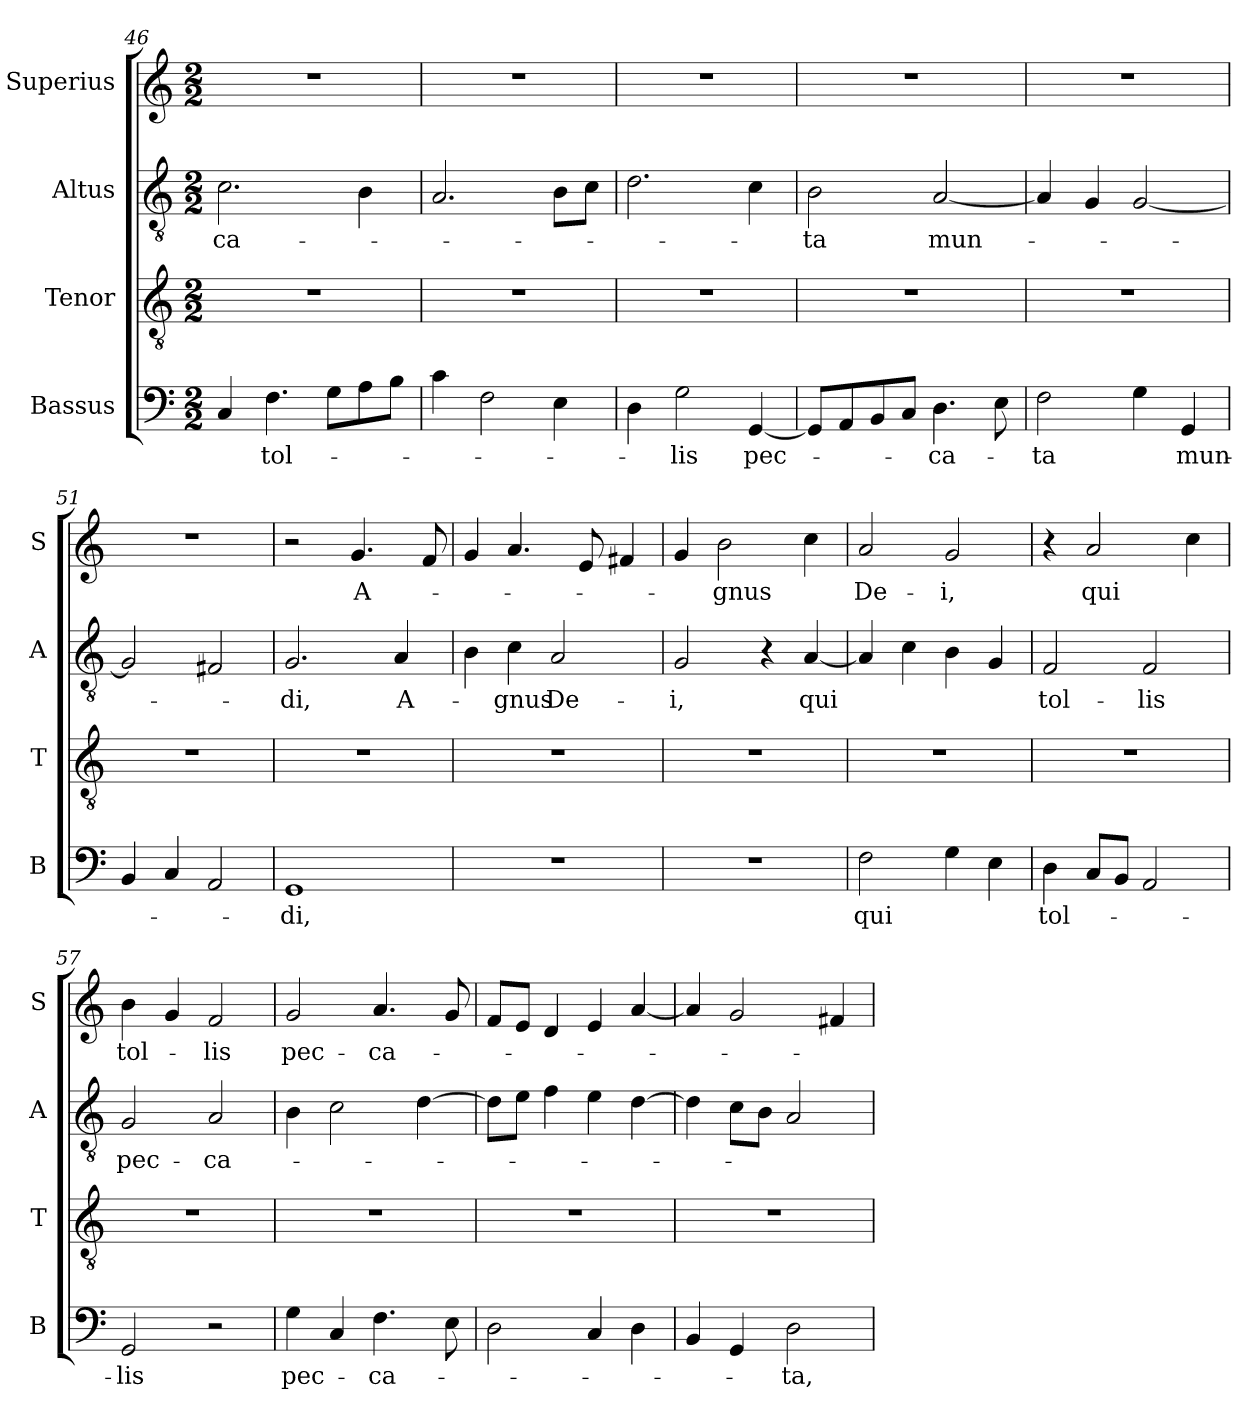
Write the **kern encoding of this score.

**kern	**text	**kern	**kern	**text	**kern	**text
*part4	*part4	*part3	*part2	*part2	*part1	*part1
*staff4	*staff4	*staff3	*staff2	*staff2	*staff1	*staff1
*I"Bassus	*	*I"Tenor	*I"Altus	*	*I"Superius	*
*I'B	*	*I'T	*I'A	*	*I'S	*
*clefF4	*	*clefGv2	*clefGv2	*	*clefG2	*
*k[]	*	*k[]	*k[]	*	*k[]	*
*M2/2	*	*M2/2	*M2/2	*	*M2/2	*
=46	=46	=46	=46	=46	=46	=46
4C	.	1r	2.c	-ca-	1r	.
4.F	tol-	.	.	.	.	.
8GL	.	.	.	.	.	.
8A	.	.	4B	.	.	.
8BJ	.	.	.	.	.	.
=47	=47	=47	=47	=47	=47	=47
4c	.	1r	2.A	.	1r	.
2F	.	.	.	.	.	.
4E	.	.	8BL	.	.	.
.	.	.	8cJ	.	.	.
=48	=48	=48	=48	=48	=48	=48
4D	.	1r	2.d	.	1r	.
2G	-lis	.	.	.	.	.
!	!LO:LY:i	!	!	!	!	!
[4GG	pec-	.	4c	.	.	.
=49	=49	=49	=49	=49	=49	=49
8GGL]	.	1r	2B	-ta	1r	.
8AA	.	.	.	.	.	.
8BB	.	.	.	.	.	.
8CJ	.	.	.	.	.	.
!	!LO:LY:i	!	!	!LO:LY:i	!	!
4.D	-ca-	.	[2A	mun-	.	.
8E	.	.	.	.	.	.
=50	=50	=50	=50	=50	=50	=50
!	!LO:LY:i	!	!	!	!	!
2F	-ta	1r	4A]	.	1r	.
.	.	.	4G	.	.	.
4G	.	.	[2G	.	.	.
!	!LO:LY:i	!	!	!	!	!
4GG	mun-	.	.	.	.	.
=51	=51	=51	=51	=51	=51	=51
4BB	.	1r	2G]	.	1r	.
4C	.	.	.	.	.	.
2AA	.	.	2F#X	.	.	.
=52	=52	=52	=52	=52	=52	=52
!	!LO:LY:i	!	!	!LO:LY:i	!	!
1GG	-di,	1r	2.G	-di,	2r	.
!	!	!	!	!	!	!LO:LY:i
.	.	.	.	.	4.g	A-
!	!	!	!	!LO:LY:i	!	!
.	.	.	4A	A-	.	.
.	.	.	.	.	8f	.
=53	=53	=53	=53	=53	=53	=53
1r	.	1r	4B	.	4g	.
!	!	!	!	!LO:LY:i	!	!
.	.	.	4c	-gnus	4.a	.
!	!	!	!	!LO:LY:i	!	!
.	.	.	2A	De-	.	.
.	.	.	.	.	8e	.
.	.	.	.	.	4f#i	.
=54	=54	=54	=54	=54	=54	=54
!	!	!	!	!LO:LY:i	!	!
1r	.	1r	2G	-i,	4g	.
!	!	!	!	!	!	!LO:LY:i
.	.	.	.	.	2b	-gnus
.	.	.	4r	.	.	.
!	!	!	!	!LO:LY:i	!	!
.	.	.	[4A	qui	4cc	.
=55	=55	=55	=55	=55	=55	=55
!	!LO:LY:i	!	!	!	!	!LO:LY:i
2F	qui	1r	4A]	.	2a	De-
.	.	.	4c	.	.	.
!	!	!	!	!	!	!LO:LY:i
4G	.	.	4B	.	2g	-i,
4E	.	.	4G	.	.	.
=56	=56	=56	=56	=56	=56	=56
!	!LO:LY:i	!	!	!LO:LY:i	!	!
4D	tol-	1r	2F	tol-	4r	.
8CL	.	.	.	.	2a	qui
8BBJ	.	.	.	.	.	.
!	!	!	!	!LO:LY:i	!	!
2AA	.	.	2F	-lis	.	.
.	.	.	.	.	4cc	.
=57	=57	=57	=57	=57	=57	=57
!	!LO:LY:i	!	!	!LO:LY:i	!	!
2GG	-lis	1r	2G	pec-	4b	tol-
.	.	.	.	.	4g	.
!	!	!	!	!LO:LY:i	!	!
2r	.	.	2A	-ca-	2f	-lis
=58	=58	=58	=58	=58	=58	=58
!	!LO:LY:i	!	!	!	!	!
4G	pec-	1r	4B	.	2g	pec-
4C	.	.	2c	.	.	.
!	!LO:LY:i	!	!	!	!	!
4.F	-ca-	.	.	.	4.a	-ca-
.	.	.	[4d	.	.	.
8E	.	.	.	.	8g	.
=59	=59	=59	=59	=59	=59	=59
2D	.	1r	8dL]	.	8fL	.
.	.	.	8eJ	.	8eJ	.
.	.	.	4f	.	4d	.
4C	.	.	4e	.	4e	.
4D	.	.	[4d	.	[4a	.
=60	=60	=60	=60	=60	=60	=60
4BB	.	1r	4d]	.	4a]	.
4GG	.	.	8cL	.	2g	.
.	.	.	8BJ	.	.	.
!	!LO:LY:i	!	!	!	!	!
2D	-ta,	.	2A	.	.	.
.	.	.	.	.	4f#X	.
=	=	=	=	=	=	=
*-	*-	*-	*-	*-	*-	*-
